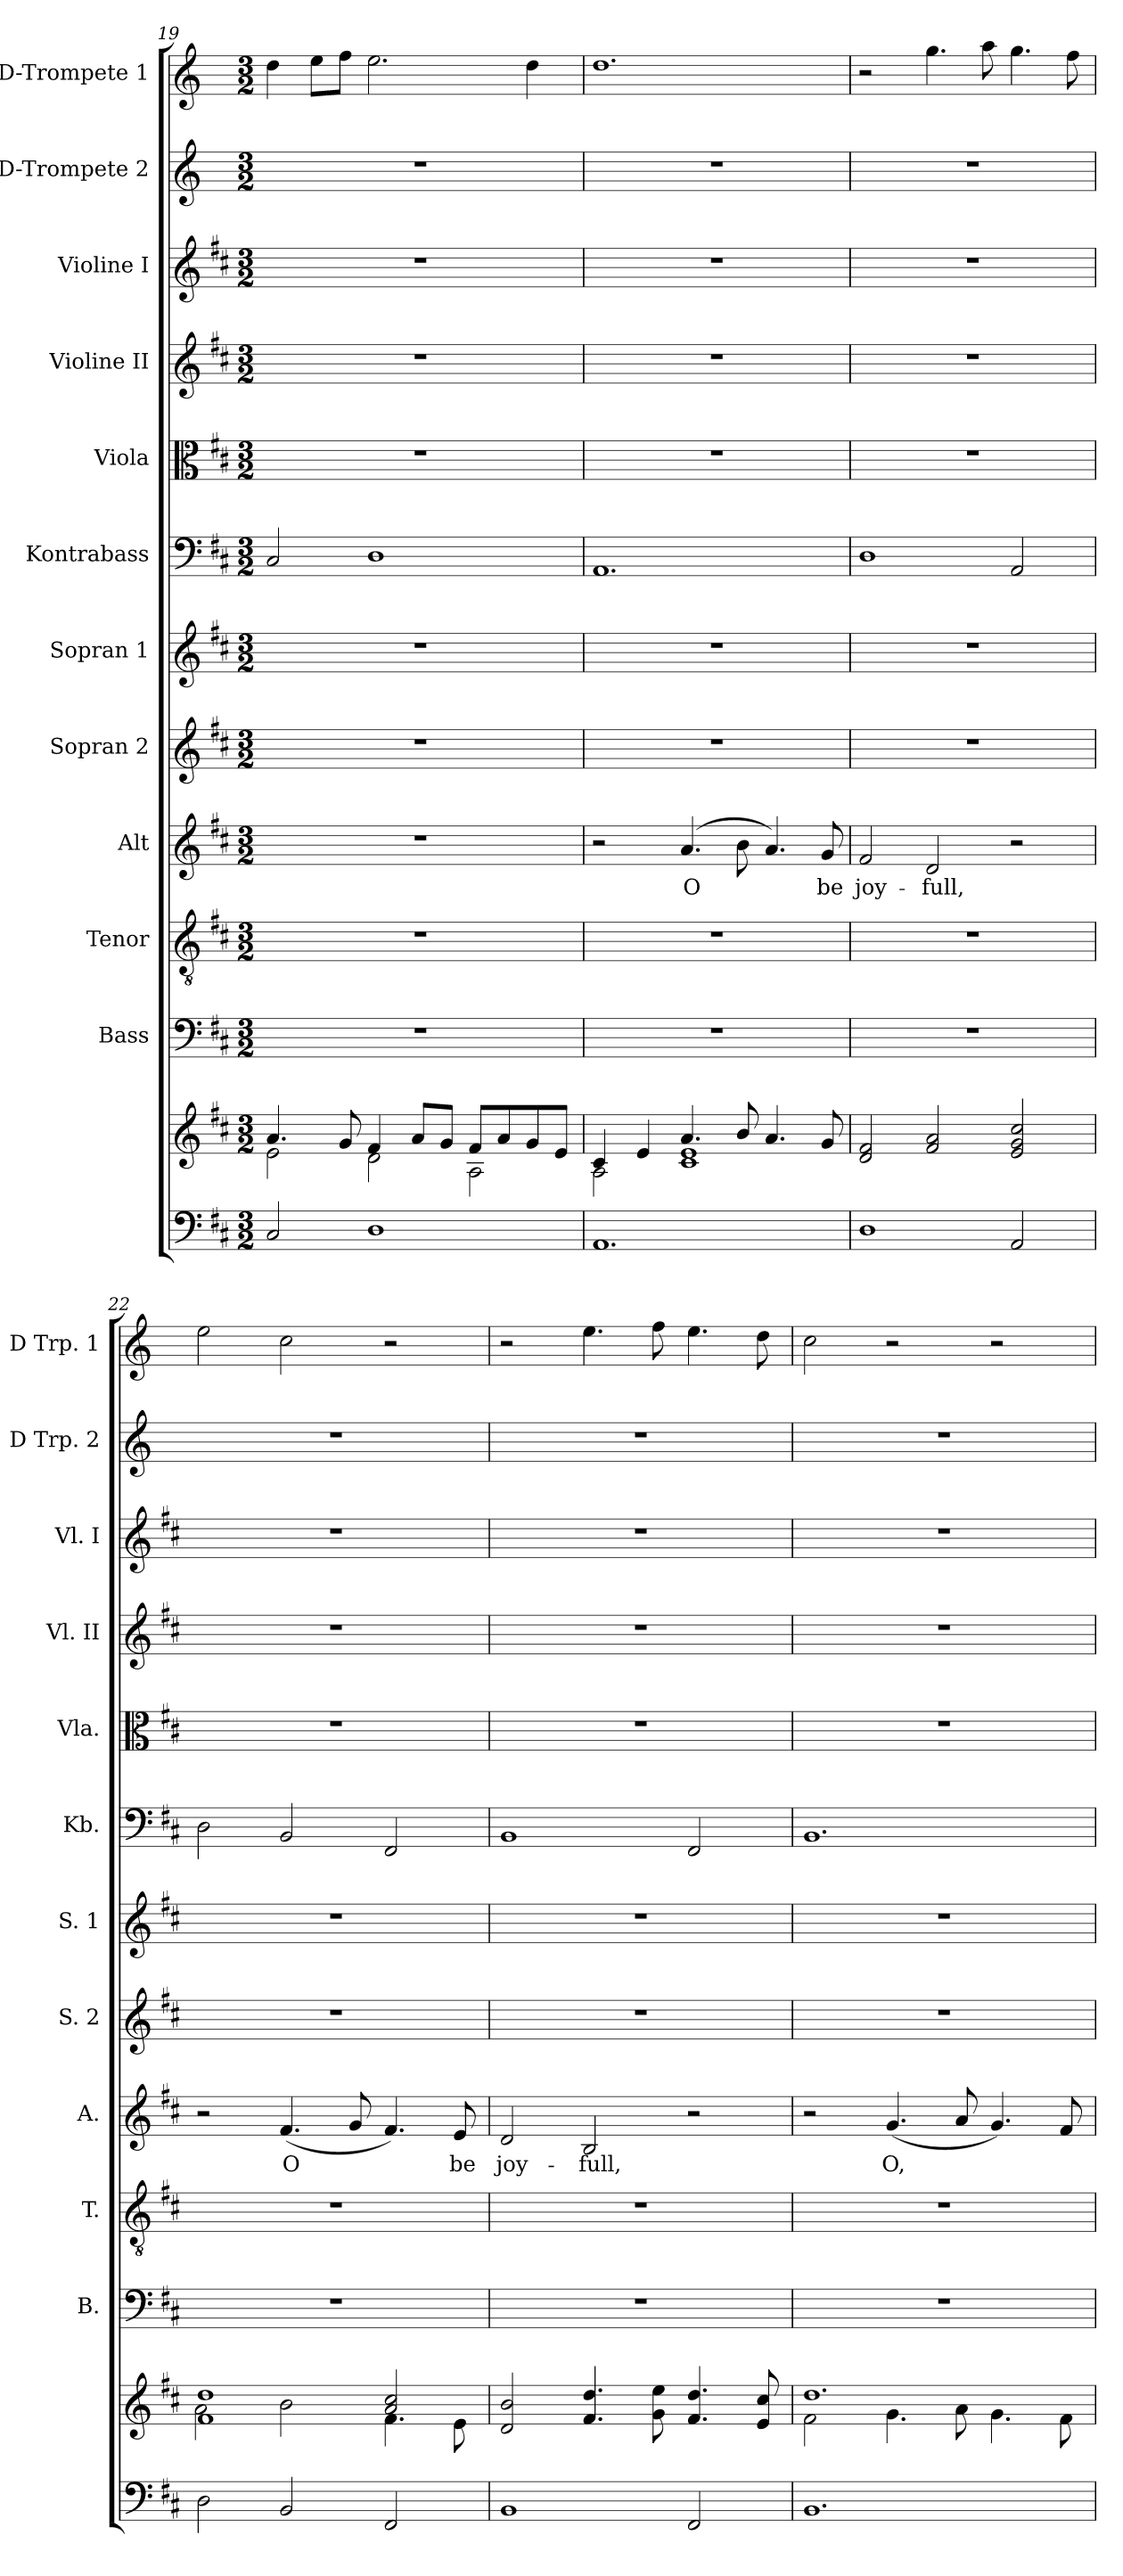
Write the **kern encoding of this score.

**kern	**kern	**kern	**kern	**kern	**text	**kern	**kern	**kern	**kern	**kern	**kern	**kern	**kern
*part12	*part12	*part11	*part10	*part9	*part9	*part8	*part7	*part6	*part5	*part4	*part3	*part2	*part1
*staff13	*staff12	*staff11	*staff10	*staff9	*staff9	*staff8	*staff7	*staff6	*staff5	*staff4	*staff3	*staff2	*staff1
*	*	*I"Bass	*I"Tenor	*I"Alt	*	*I"Sopran 2	*I"Sopran 1	*I"Kontrabass	*I"Viola	*I"Violine II	*I"Violine I	*I"D-Trompete 2	*I"D-Trompete 1
*	*	*I'B.	*I'T.	*I'A.	*	*I'S. 2	*I'S. 1	*I'Kb.	*I'Vla.	*I'Vl. II	*I'Vl. I	*I'D Trp. 2	*I'D Trp. 1
*clefF4	*clefG2	*clefF4	*clefGv2	*clefG2	*	*clefG2	*clefG2	*clefF4	*clefC3	*clefG2	*clefG2	*clefG2	*clefG2
*	*	*	*	*	*	*	*	*ITrd7c12	*	*	*	*ITrd-1c-2	*ITrd-1c-2
*k[f#c#]	*k[f#c#]	*k[f#c#]	*k[f#c#]	*k[f#c#]	*	*k[f#c#]	*k[f#c#]	*k[f#c#]	*k[f#c#]	*k[f#c#]	*k[f#c#]	*k[f#c#]	*k[f#c#]
*D:	*D:	*D:	*D:	*D:	*	*D:	*D:	*D:	*D:	*D:	*D:	*D:	*D:
*M3/2	*M3/2	*M3/2	*M3/2	*M3/2	*	*M3/2	*M3/2	*M3/2	*M3/2	*M3/2	*M3/2	*M3/2	*M3/2
=19	=19	=19	=19	=19	=19	=19	=19	=19	=19	=19	=19	=19	=19
*	*^	*	*	*	*	*	*	*	*	*	*	*	*
2C#/	4.a/	2e\	1.r	1.r	1.r	.	1.r	1.r	2CC#/	1.r	1.r	1.r	1.r	4ee\
.	.	.	.	.	.	.	.	.	.	.	.	.	.	8ff#\L
.	8g/	.	.	.	.	.	.	.	.	.	.	.	.	8gg\J
1D	4f#/	2d\	.	.	.	.	.	.	1DD	.	.	.	.	2.ff#\
.	8a/L	.	.	.	.	.	.	.	.	.	.	.	.	.
.	8g/J	.	.	.	.	.	.	.	.	.	.	.	.	.
.	8f#/L	2A\	.	.	.	.	.	.	.	.	.	.	.	.
.	8a/	.	.	.	.	.	.	.	.	.	.	.	.	.
.	8g/	.	.	.	.	.	.	.	.	.	.	.	.	4ee\
.	8e/J	.	.	.	.	.	.	.	.	.	.	.	.	.
=20	=20	=20	=20	=20	=20	=20	=20	=20	=20	=20	=20	=20	=20	=20
1.AA	4c#/	2A\	1.r	1.r	2r	.	1.r	1.r	1.AAA	1.r	1.r	1.r	1.r	1.ee
.	4e/	.	.	.	.	.	.	.	.	.	.	.	.	.
!	!	!	!	!	!	!LO:LY:b	!	!	!	!	!	!	!	!
.	4.a/	1c# 1e	.	.	(4.a/	O	.	.	.	.	.	.	.	.
.	8b/	.	.	.	8b\	.	.	.	.	.	.	.	.	.
.	4.a/	.	.	.	4.a/)	.	.	.	.	.	.	.	.	.
!	!	!	!	!	!	!LO:LY:b	!	!	!	!	!	!	!	!
.	8g/	.	.	.	8g/	be	.	.	.	.	.	.	.	.
*	*v	*v	*	*	*	*	*	*	*	*	*	*	*	*
!!LO:PB:g=z
=21	=21	=21	=21	=21	=21	=21	=21	=21	=21	=21	=21	=21	=21
!	!	!	!	!	!LO:LY:b	!	!	!	!	!	!	!	!
1D	2d/ 2f#/	1.r	1.r	2f#/	joy-	1.r	1.r	1DD	1.r	1.r	1.r	1.r	2r
!	!	!	!	!	!LO:LY:b	!	!	!	!	!	!	!	!
.	2f#/ 2a/	.	.	2d/	-full,	.	.	.	.	.	.	.	4.aa\
.	.	.	.	.	.	.	.	.	.	.	.	.	8bb\
2AA/	2e/ 2g/ 2cc#/	.	.	2r	.	.	.	2AAA/	.	.	.	.	4.aa\
.	.	.	.	.	.	.	.	.	.	.	.	.	8gg\
=22	=22	=22	=22	=22	=22	=22	=22	=22	=22	=22	=22	=22	=22
*	*^	*	*	*	*	*	*	*	*	*	*	*	*
2D\	1f# 1dd	2a\	1.r	1.r	2r	.	1.r	1.r	2DD\	1.r	1.r	1.r	1.r	2ff#\
!	!	!	!	!	!	!LO:LY:b	!	!	!	!	!	!	!	!
2BB/	.	2b\	.	.	(<4.f#/	O	.	.	2BBB/	.	.	.	.	2dd\
.	.	.	.	.	8g/	.	.	.	.	.	.	.	.	.
2FF#/	2a/ 2cc#/	4.f#\	.	.	4.f#/)	.	.	.	2FFF#/	.	.	.	.	2r
!	!	!	!	!	!	!LO:LY:b	!	!	!	!	!	!	!	!
.	.	8e\	.	.	8e/	be	.	.	.	.	.	.	.	.
=23	=23	=23	=23	=23	=23	=23	=23	=23	=23	=23	=23	=23	=23	=23
!	!	!	!	!	!	!LO:LY:b	!	!	!	!	!	!	!	!
*	*v	*v	*	*	*	*	*	*	*	*	*	*	*	*
1BB	2d/ 2b/	1.r	1.r	2d/	joy-	1.r	1.r	1BBB	1.r	1.r	1.r	1.r	2r
!	!	!	!	!	!LO:LY:b	!	!	!	!	!	!	!	!
.	4.f#/ 4.dd/	.	.	2B/	-full,	.	.	.	.	.	.	.	4.ff#\
.	8g\ 8ee\	.	.	.	.	.	.	.	.	.	.	.	8gg\
2FF#/	4.f#/ 4.dd/	.	.	2r	.	.	.	2FFF#/	.	.	.	.	4.ff#\
.	8e/ 8cc#/	.	.	.	.	.	.	.	.	.	.	.	8ee\
=24	=24	=24	=24	=24	=24	=24	=24	=24	=24	=24	=24	=24	=24
*	*^	*	*	*	*	*	*	*	*	*	*	*	*
1.BB	1.dd	2f#\	1.r	1.r	2r	.	1.r	1.r	1.BBB	1.r	1.r	1.r	1.r	2dd\
!	!	!	!	!	!	!LO:LY:b	!	!	!	!	!	!	!	!
.	.	4.g\	.	.	(<4.g/	O,	.	.	.	.	.	.	.	2r
.	.	8a\	.	.	8a/	.	.	.	.	.	.	.	.	.
.	.	4.g\	.	.	4.g/)	.	.	.	.	.	.	.	.	2r
.	.	8f#\	.	.	8f#/	.	.	.	.	.	.	.	.	.
*	*v	*v	*	*	*	*	*	*	*	*	*	*	*	*
=	=	=	=	=	=	=	=	=	=	=	=	=	=
*-	*-	*-	*-	*-	*-	*-	*-	*-	*-	*-	*-	*-	*-
